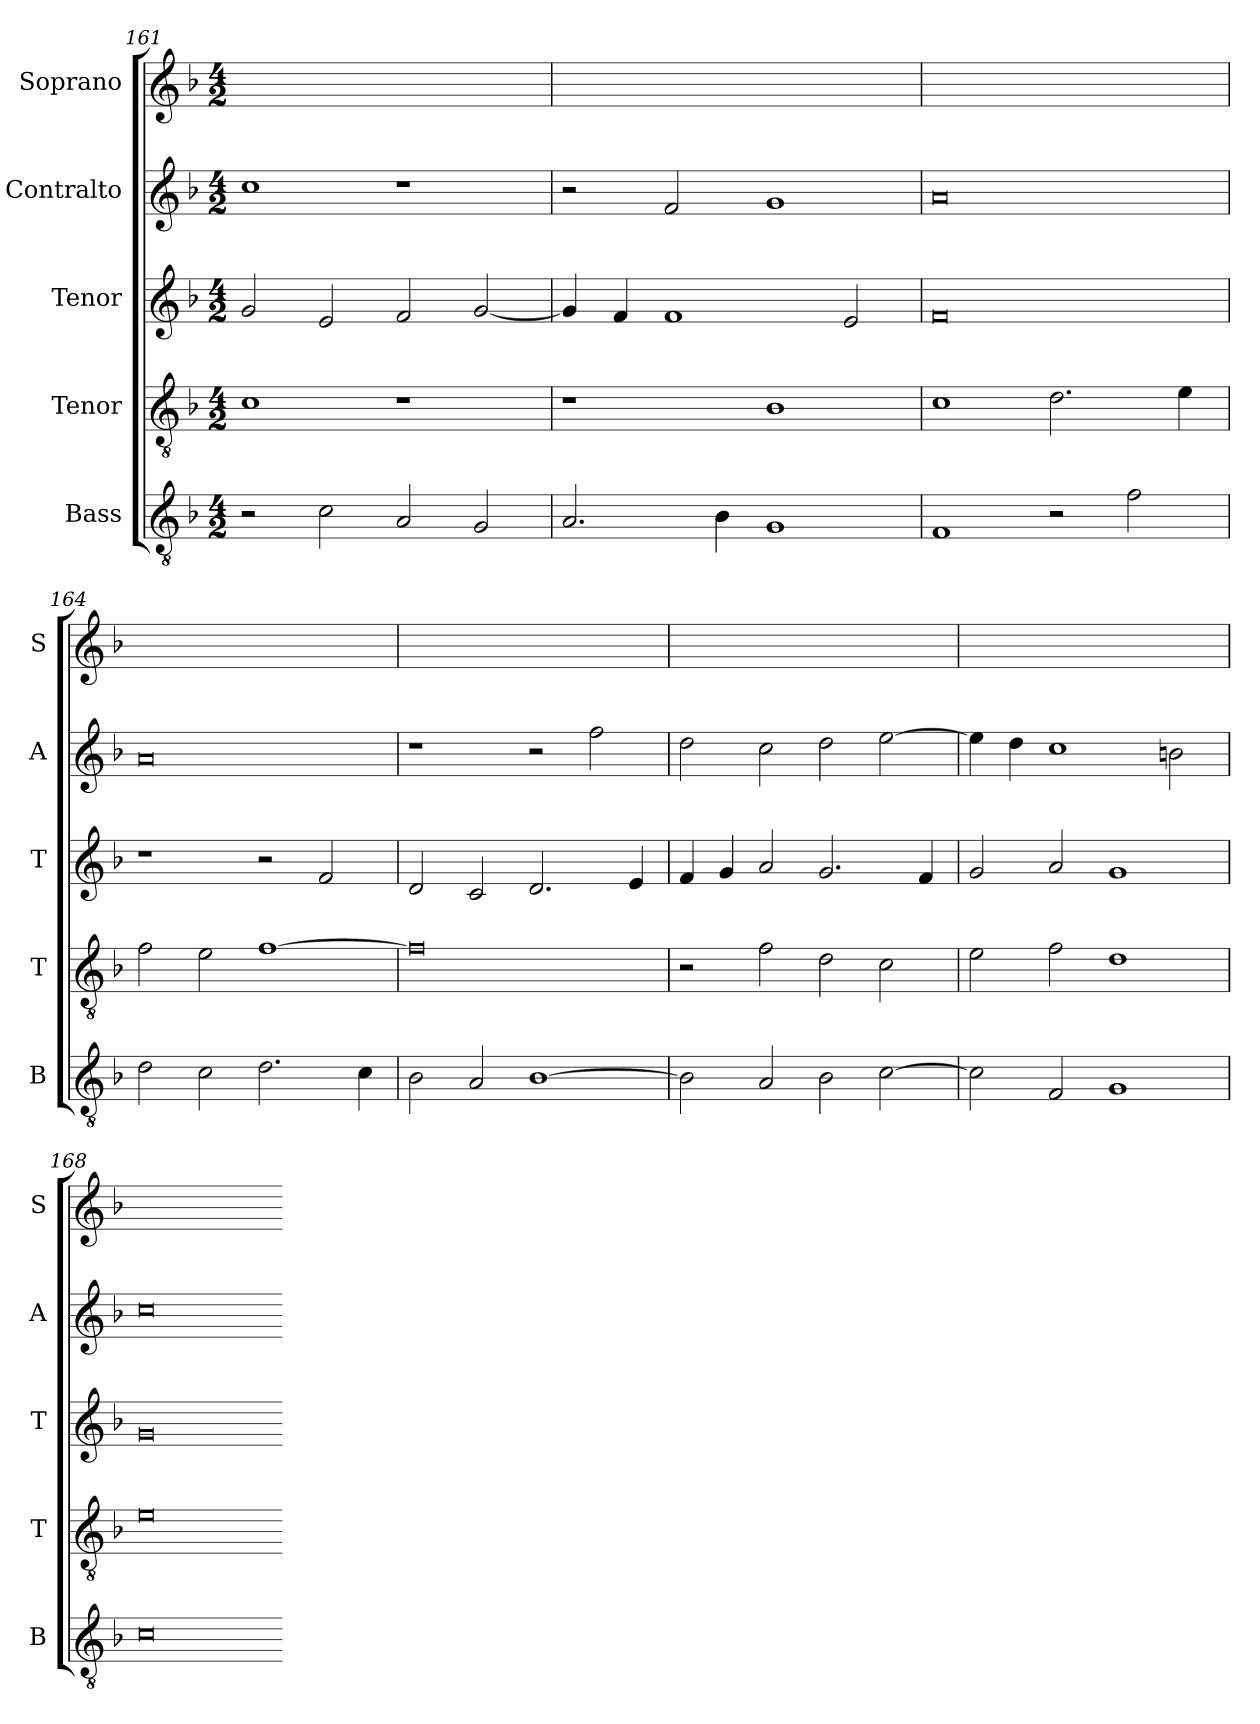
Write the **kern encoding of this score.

**kern	**kern	**kern	**kern	**kern
*part5	*part4	*part3	*part2	*part1
*staff5	*staff4	*staff3	*staff2	*staff1
*I"Bass	*I"Tenor	*I"Tenor	*I"Contralto	*I"Soprano
*I'B	*I'T	*I'T	*I'A	*I'S
*clefGv2	*clefGv2	*clefG2	*clefG2	*clefG2
*k[b-]	*k[b-]	*k[b-]	*k[b-]	*k[b-]
*F:ion	*F:ion	*F:ion	*F:ion	*F:ion
*M4/2	*M4/2	*M4/2	*M4/2	*M4/2
=161	=161	=161	=161	=161
2r	1c	2g	1cc	0ryy
2c	.	2e	.	.
2A	1r	2f	1r	.
2G	.	[2g	.	.
=162	=162	=162	=162	=162
2.A	1r	4g]	2r	0ryy
.	.	4f	.	.
.	.	1f	2f	.
4B-	.	.	.	.
1G	1B-	.	1g	.
.	.	2e	.	.
=163	=163	=163	=163	=163
1F	1c	0f	0a	0ryy
2r	2.d	.	.	.
2f	.	.	.	.
.	4e	.	.	.
=164	=164	=164	=164	=164
2d	2f	1r	0a	0ryy
2c	2e	.	.	.
2.d	[1f	2r	.	.
.	.	2f	.	.
4c	.	.	.	.
=165	=165	=165	=165	=165
2B-	0f]	2d	1r	0ryy
2A	.	2c	.	.
[1B-	.	2.d	2r	.
.	.	.	2ff	.
.	.	4e	.	.
=166	=166	=166	=166	=166
2B-]	2r	4f	2dd	0ryy
.	.	4g	.	.
2A	2f	2a	2cc	.
2B-	2d	2.g	2dd	.
[2c	2c	.	[2ee	.
.	.	4f	.	.
=167	=167	=167	=167	=167
2c]	2e	2g	4ee]	0ryy
.	.	.	4dd	.
2F	2f	2a	1cc	.
1G	1d	1g	.	.
.	.	.	2bn	.
=168	=168	=168	=168	=168
0c	0e	0g	0cc	0ryy
=-	=-	=-	=-	=-
*-	*-	*-	*-	*-
